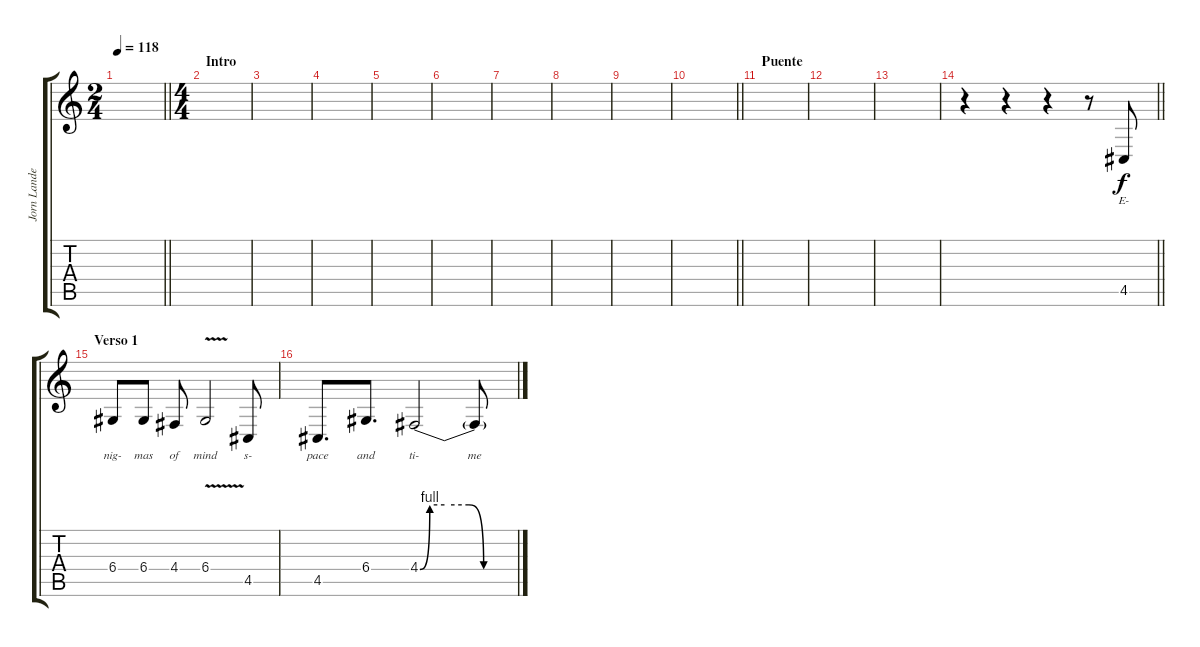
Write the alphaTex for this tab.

\track ("Jorn Lande" "Jorn Lande") {instrument clarinet}
\staff {score tabs}
\tuning (E4 B3 G3 D3 A2 E2) {hide}
\ts (2 4)
\tempo 118
\clef g2
\barLineRight lightlight
\ks c
|
\ts (4 4)
\section ("" "Intro")
|
|
|
|
|
|
|
|
\barLineRight lightlight
|
\section ("" "Puente")
|
|
|
\barLineRight lightlight
r.4 r.4 r.4 r.8 4.5.8{lyrics (0 "E-") lyrics (1 "") lyrics (2 "") lyrics (3 "") lyrics (4 "")} |
\section ("" "Verso 1")
6.4.8{lyrics (0 "nig-") lyrics (1 "") lyrics (2 "") lyrics (3 "") lyrics (4 "")} 6.4.8{lyrics (0 "mas") lyrics (1 "") lyrics (2 "") lyrics (3 "") lyrics (4 "")} 4.4.8{lyrics (0 "of") lyrics (1 "") lyrics (2 "") lyrics (3 "") lyrics (4 "")} 6.4{v}.2{lyrics (0 "mind") lyrics (1 "") lyrics (2 "") lyrics (3 "") lyrics (4 "")} 4.5.8{lyrics (0 "s-") lyrics (1 "") lyrics (2 "") lyrics (3 "") lyrics (4 "")} |
4.5.8{d lyrics (0 "pace") lyrics (1 "") lyrics (2 "") lyrics (3 "") lyrics (4 "")} 6.4.8{d lyrics (0 "and") lyrics (1 "") lyrics (2 "") lyrics (3 "") lyrics (4 "")} 4.4{be (custom 0 0 6 4 15 4 30 4 39 0 45 0 60 0)}.2{lyrics (0 "ti-") lyrics (1 "") lyrics (2 "") lyrics (3 "") lyrics (4 "")} 4.4{t}.8{lyrics (0 "me") lyrics (1 "") lyrics (2 "") lyrics (3 "") lyrics (4 "")}
